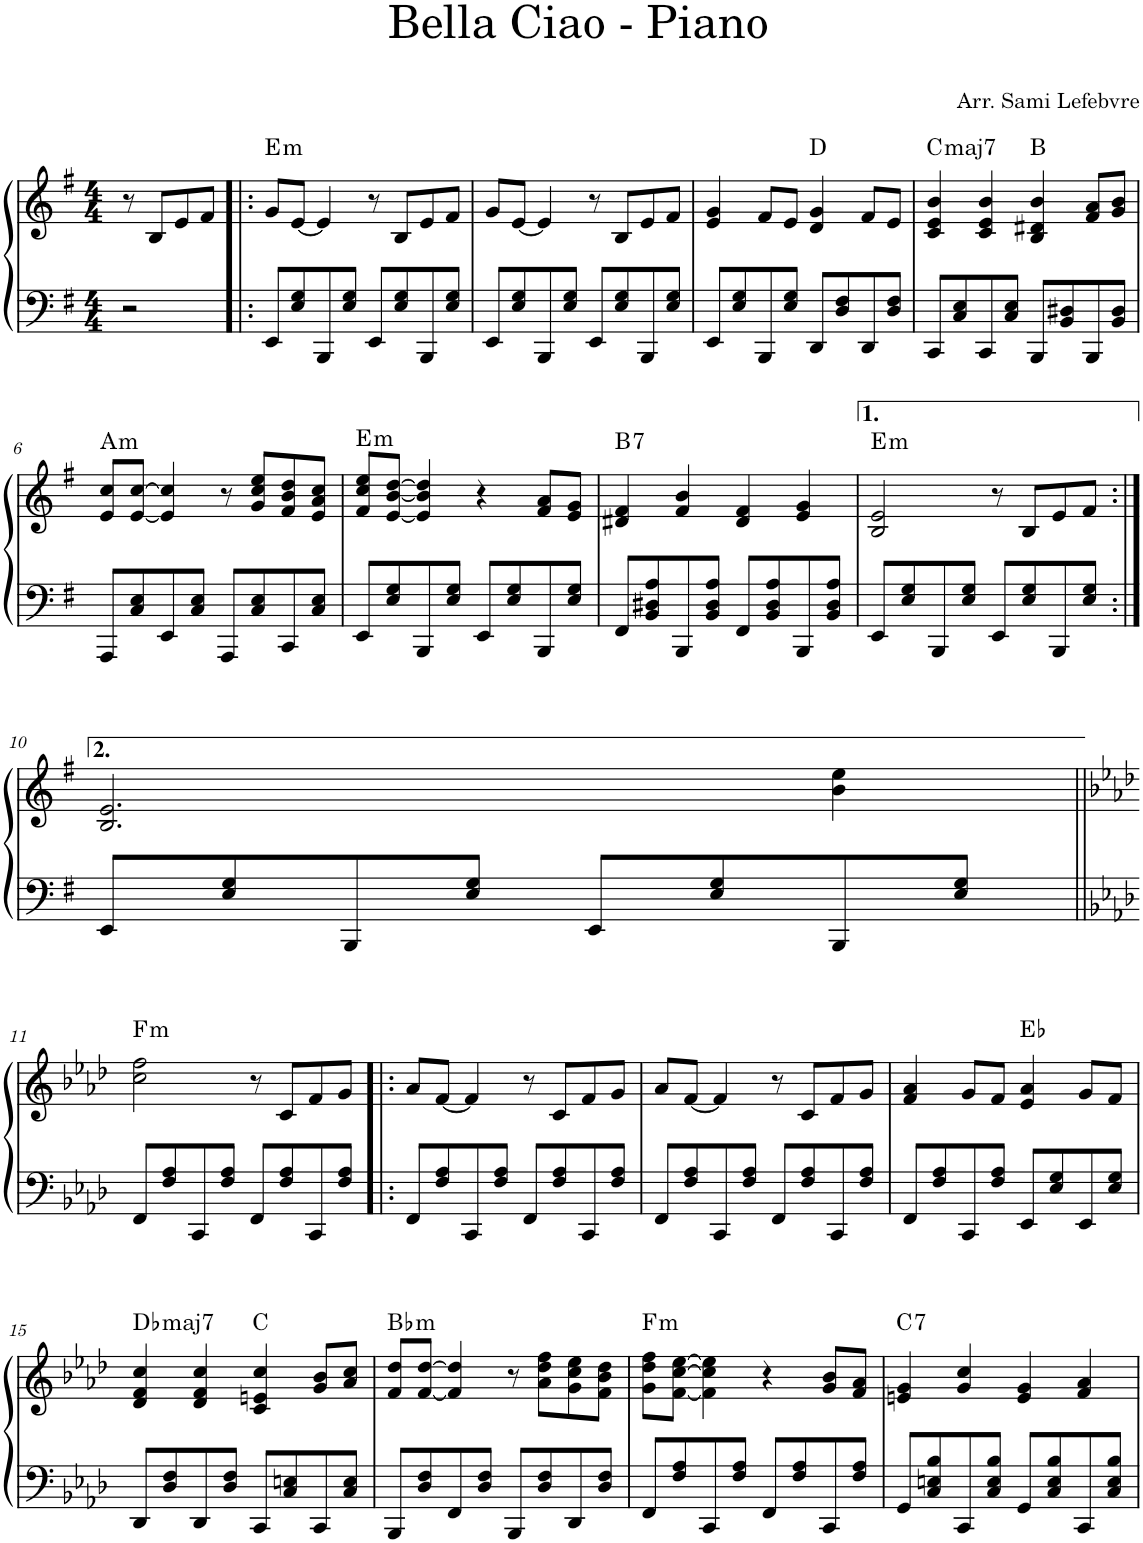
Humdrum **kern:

**kern	**kern	**harte
*part1	*part1	*part1
*staff2	*staff1	*
*I"Piano	*	*
*I'Pno.	*	*
*clefF4	*clefG2	*
*k[f#]	*k[f#]	*
*M4/4	*M4/4	*
=1	=1	=1
2r	8r	.
.	8B/L	.
.	8e/	.
.	8f#/J	.
=2!|:	=2!|:	=2!|:
!	!	!LO:H:kt=m
8EE/L	8g/L	E:min
8E/ 8G/	[8e/J	.
8BBB/	4e/]	.
8E/ 8G/J	.	.
8EE/L	8r	.
8E/ 8G/	8B/L	.
8BBB/	8e/	.
8E/ 8G/J	8f#/J	.
=3	=3	=3
8EE/L	8g/L	.
8E/ 8G/	[8e/J	.
8BBB/	4e/]	.
8E/ 8G/J	.	.
8EE/L	8r	.
8E/ 8G/	8B/L	.
8BBB/	8e/	.
8E/ 8G/J	8f#/J	.
=4	=4	=4
8EE/L	4e/ 4g/	.
8E/ 8G/	.	.
8BBB/	8f#/L	.
8E/ 8G/J	8e/J	.
8DD/L	4d/ 4g/	D:maj
8D/ 8F#/	.	.
8DD/	8f#/L	.
8D/ 8F#/J	8e/J	.
=5	=5	=5
!	!	!LO:H:kt=maj7
8CC/L	4c/ 4e/ 4b/	C:maj7
8C/ 8E/	.	.
8CC/	4c/ 4e/ 4b/	.
8C/ 8E/J	.	.
8BBB/L	4B/ 4d#X/ 4b/	B:maj
8BB/ 8D#X/	.	.
8BBB/	8f#/ 8a/L	.
8BB/ 8D#/J	8g/ 8b/J	.
!!LO:LB:g=z
=6	=6	=6
!	!	!LO:H:kt=m
8AAA/L	8e/ 8cc/L	A:min
8C/ 8E/	[8e/ [8cc/J	.
8EE/	4e/] 4cc/]	.
8C/ 8E/J	.	.
8AAA/L	8r	.
8C/ 8E/	8g/ 8cc/ 8ee/L	.
8CC/	8f#/ 8b/ 8dd/	.
8C/ 8E/J	8e/ 8a/ 8cc/J	.
=7	=7	=7
!	!	!LO:H:kt=m
8EE/L	8f#/ 8cc/ 8ee/L	E:min
8E/ 8G/	[8e/ [8b/ [8dd/J	.
8BBB/	4e/] 4b/] 4dd/]	.
8E/ 8G/J	.	.
8EE/L	4r	.
8E/ 8G/	.	.
8BBB/	8f#/ 8a/L	.
8E/ 8G/J	8e/ 8g/J	.
=8	=8	=8
!	!	!LO:H:kt=7
8FF#/L	4d#X/ 4f#/	B:7
8BB/ 8D#X/ 8A/	.	.
8BBB/	4f#/ 4b/	.
8BB/ 8D#/ 8A/J	.	.
8FF#/L	4d#/ 4f#/	.
8BB/ 8D#/ 8A/	.	.
8BBB/	4e/ 4g/	.
8BB/ 8D#/ 8A/J	.	.
=9	=9	=9
!	!	!LO:H:kt=m
8EE/L	2B/ 2e/	E:min
8E/ 8G/	.	.
8BBB/	.	.
8E/ 8G/J	.	.
8EE/L	8r	.
8E/ 8G/	8B/L	.
8BBB/	8e/	.
8E/ 8G/J	8f#/J	.
!!LO:LB:g=z
=10:|!	=10:|!	=10:|!
8EE/L	2.B/ 2.e/	.
8E/ 8G/	.	.
8BBB/	.	.
8E/ 8G/J	.	.
8EE/L	.	.
8E/ 8G/	.	.
8BBB/	4b\ 4ee\	.
8E/ 8G/J	.	.
!!LO:LB:g=z
=11||	=11||	=11||
*k[b-e-a-d-]	*k[b-e-a-d-]	*
!	!	!LO:H:kt=m
8FF/L	2cc\ 2ff\	F:min
8F/ 8A-/	.	.
8CC/	.	.
8F/ 8A-/J	.	.
8FF/L	8r	.
8F/ 8A-/	8c/L	.
8CC/	8f/	.
8F/ 8A-/J	8g/J	.
=12!|:	=12!|:	=12!|:
8FF/L	8a-/L	.
8F/ 8A-/	[8f/J	.
8CC/	4f/]	.
8F/ 8A-/J	.	.
8FF/L	8r	.
8F/ 8A-/	8c/L	.
8CC/	8f/	.
8F/ 8A-/J	8g/J	.
=13	=13	=13
8FF/L	8a-/L	.
8F/ 8A-/	[8f/J	.
8CC/	4f/]	.
8F/ 8A-/J	.	.
8FF/L	8r	.
8F/ 8A-/	8c/L	.
8CC/	8f/	.
8F/ 8A-/J	8g/J	.
=14	=14	=14
8FF/L	4f/ 4a-/	.
8F/ 8A-/	.	.
8CC/	8g/L	.
8F/ 8A-/J	8f/J	.
8EE-/L	4e-/ 4a-/	Eb:maj
8E-/ 8G/	.	.
8EE-/	8g/L	.
8E-/ 8G/J	8f/J	.
!!LO:LB:g=z
=15	=15	=15
!	!	!LO:H:kt=maj7
8DD-/L	4d-/ 4f/ 4cc/	Db:maj7
8D-/ 8F/	.	.
8DD-/	4d-/ 4f/ 4cc/	.
8D-/ 8F/J	.	.
8CC/L	4c/ 4en/ 4cc/	C:maj
8C/ 8En/	.	.
8CC/	8g/ 8b-/L	.
8C/ 8E/J	8a-/ 8cc/J	.
=16	=16	=16
!	!	!LO:H:kt=m
8BBB-/L	8f/ 8dd-/L	Bb:min
8D-/ 8F/	[8f/ [8dd-/J	.
8FF/	4f/] 4dd-/]	.
8D-/ 8F/J	.	.
8BBB-/L	8r	.
8D-/ 8F/	8a-\ 8dd-\ 8ff\L	.
8DD-/	8g\ 8cc\ 8ee-\	.
8D-/ 8F/J	8f\ 8b-\ 8dd-\J	.
=17	=17	=17
!	!	!LO:H:kt=m
8FF/L	8g\ 8dd-\ 8ff\L	F:min
8F/ 8A-/	[8f\ [8cc\ [8ee-\J	.
8CC/	4f\] 4cc\] 4ee-\]	.
8F/ 8A-/J	.	.
8FF/L	4r	.
8F/ 8A-/	.	.
8CC/	8g/ 8b-/L	.
8F/ 8A-/J	8f/ 8a-/J	.
=18	=18	=18
!	!	!LO:H:kt=7
8GG/L	4en/ 4g/	C:7
8C/ 8En/ 8B-/	.	.
8CC/	4g/ 4cc/	.
8C/ 8E/ 8B-/J	.	.
8GG/L	4e/ 4g/	.
8C/ 8E/ 8B-/	.	.
8CC/	4f/ 4a-/	.
8C/ 8E/ 8B-/J	.	.
=	=	=
*-	*-	*-
